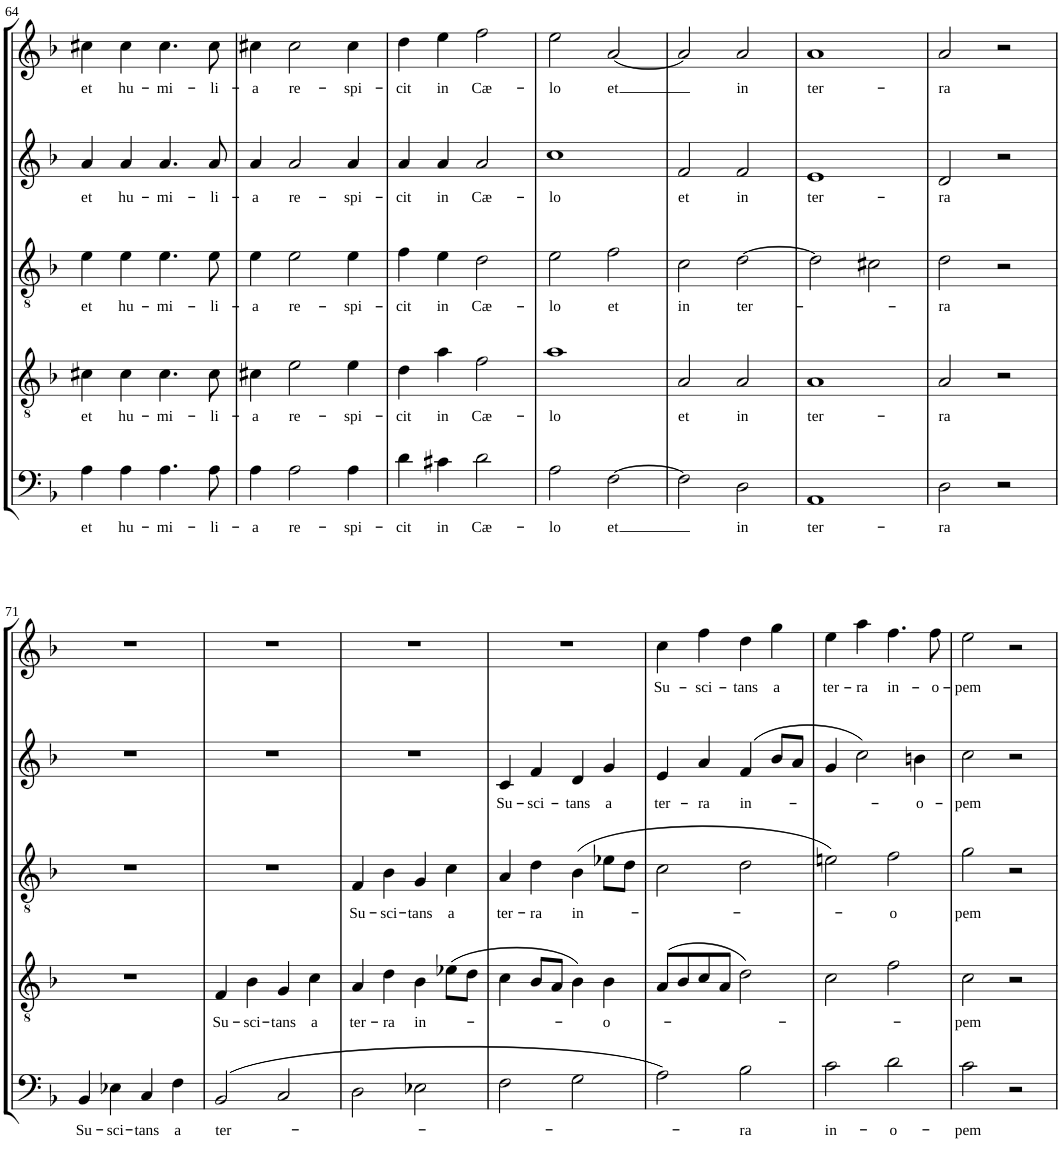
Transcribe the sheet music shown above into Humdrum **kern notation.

**kern	**text	**kern	**text	**kern	**text	**kern	**text	**kern	**text
*part5	*part5	*part4	*part4	*part3	*part3	*part2	*part2	*part1	*part1
*staff5	*staff5	*staff4	*staff4	*staff3	*staff3	*staff2	*staff2	*staff1	*staff1
*I"Basso	*	*I"Tenore	*	*I"Alto	*	*I"Alto	*	*I"Canto	*
!!LO:PB:g=z
*clefF4	*	*clefGv2	*	*clefGv2	*	*clefG2	*	*clefG2	*
*Trd7c12	*	*	*	*	*	*	*	*	*
*k[b-]	*	*k[b-]	*	*k[b-]	*	*k[b-]	*	*k[b-]	*
*F:	*	*F:	*	*F:	*	*F:	*	*F:	*
*M4/4	*	*M4/4	*	*M4/4	*	*M4/4	*	*M4/4	*
*met(c)	*	*met(c)	*	*met(c)	*	*met(c)	*	*met(c)	*
=64	=64	=64	=64	=64	=64	=64	=64	=64	=64
!	!LO:LY:b	!	!LO:LY:b	!	!LO:LY:b	!	!LO:LY:b	!	!LO:LY:b
4A\	et	4c#X\	et	4e\	et	4a/	et	4cc#X\	et
!	!LO:LY:b	!	!LO:LY:b	!	!LO:LY:b	!	!LO:LY:b	!	!LO:LY:b
4A\	hu-	4c#\	hu-	4e\	hu-	4a/	hu-	4cc#\	hu-
!	!LO:LY:b	!	!LO:LY:b	!	!LO:LY:b	!	!LO:LY:b	!	!LO:LY:b
4.A\	-mi-	4.c#\	-mi-	4.e\	-mi-	4.a/	-mi-	4.cc#\	-mi-
!	!LO:LY:b	!	!LO:LY:b	!	!LO:LY:b	!	!LO:LY:b	!	!LO:LY:b
8A\	-li-	8c#\	-li-	8e\	-li-	8a/	-li-	8cc#\	-li-
=65	=65	=65	=65	=65	=65	=65	=65	=65	=65
!	!LO:LY:b	!	!LO:LY:b	!	!LO:LY:b	!	!LO:LY:b	!	!LO:LY:b
4A\	-a	4c#X\	-a	4e\	-a	4a/	-a	4cc#X\	-a
!	!LO:LY:b	!	!LO:LY:b	!	!LO:LY:b	!	!LO:LY:b	!	!LO:LY:b
2A\	re-	2e\	re-	2e\	re-	2a/	re-	2cc#\	re-
!	!LO:LY:b	!	!LO:LY:b	!	!LO:LY:b	!	!LO:LY:b	!	!LO:LY:b
4A\	-spi-	4e\	-spi-	4e\	-spi-	4a/	-spi-	4cc#\	-spi-
=66	=66	=66	=66	=66	=66	=66	=66	=66	=66
!	!LO:LY:b	!	!LO:LY:b	!	!LO:LY:b	!	!LO:LY:b	!	!LO:LY:b
4d\	-cit	4d\	-cit	4f\	-cit	4a/	-cit	4dd\	-cit
!	!LO:LY:b	!	!LO:LY:b	!	!LO:LY:b	!	!LO:LY:b	!	!LO:LY:b
4c#X\	in	4a\	in	4e\	in	4a/	in	4ee\	in
!	!LO:LY:b	!	!LO:LY:b	!	!LO:LY:b	!	!LO:LY:b	!	!LO:LY:b
2d\	Cæ-	2f\	Cæ-	2d\	Cæ-	2a/	Cæ-	2ff\	Cæ-
=67	=67	=67	=67	=67	=67	=67	=67	=67	=67
!	!LO:LY:b	!	!LO:LY:b	!	!LO:LY:b	!	!LO:LY:b	!	!LO:LY:b
2A\	-lo	1a	-lo	2e\	-lo	1cc	-lo	2ee\	-lo
!	!LO:LY:b	!	!	!	!LO:LY:b	!	!	!	!LO:LY:b
[2F\	et	.	.	2f\	et	.	.	[2a/	et
=68	=68	=68	=68	=68	=68	=68	=68	=68	=68
!	!	!	!LO:LY:b	!	!LO:LY:b	!	!LO:LY:b	!	!
2F\]	.	2A/	et	2c\	in	2f/	et	2a/]	.
!	!LO:LY:b	!	!LO:LY:b	!	!LO:LY:b	!	!LO:LY:b	!	!LO:LY:b
2D\	in	2A/	in	[2d\	ter-	2f/	in	2a/	in
=69	=69	=69	=69	=69	=69	=69	=69	=69	=69
!	!LO:LY:b	!	!LO:LY:b	!	!	!	!LO:LY:b	!	!LO:LY:b
1AA	ter-	1A	ter-	2d\]	.	1e	ter-	1a	ter-
.	.	.	.	2c#X\	.	.	.	.	.
=70	=70	=70	=70	=70	=70	=70	=70	=70	=70
!	!LO:LY:b	!	!LO:LY:b	!	!LO:LY:b	!	!LO:LY:b	!	!LO:LY:b
2D\	-ra	2A/	-ra	2d\	-ra	2d/	-ra	2a/	-ra
2r	.	2r	.	2r	.	2r	.	2r	.
!!LO:LB:g=z
=71	=71	=71	=71	=71	=71	=71	=71	=71	=71
!	!LO:LY:b	!	!	!	!	!	!	!	!
4BB-/	Su-	1r	.	1r	.	1r	.	1r	.
!	!LO:LY:b	!	!	!	!	!	!	!	!
4E-X\	-sci-	.	.	.	.	.	.	.	.
!	!LO:LY:b	!	!	!	!	!	!	!	!
4C/	-tans	.	.	.	.	.	.	.	.
!	!LO:LY:b	!	!	!	!	!	!	!	!
4F\	a	.	.	.	.	.	.	.	.
=72	=72	=72	=72	=72	=72	=72	=72	=72	=72
!	!LO:LY:b	!	!LO:LY:b	!	!	!	!	!	!
(2BB-/	ter-	4F/	Su-	1r	.	1r	.	1r	.
!	!	!	!LO:LY:b	!	!	!	!	!	!
.	.	4B-\	-sci-	.	.	.	.	.	.
!	!	!	!LO:LY:b	!	!	!	!	!	!
2C/	.	4G/	-tans	.	.	.	.	.	.
!	!	!	!LO:LY:b	!	!	!	!	!	!
.	.	4c\	a	.	.	.	.	.	.
=73	=73	=73	=73	=73	=73	=73	=73	=73	=73
!	!	!	!LO:LY:b	!	!LO:LY:b	!	!	!	!
2D\	.	4A/	ter-	4F/	Su-	1r	.	1r	.
!	!	!	!LO:LY:b	!	!LO:LY:b	!	!	!	!
.	.	4d\	-ra	4B-\	-sci-	.	.	.	.
!	!	!	!LO:LY:b	!	!LO:LY:b	!	!	!	!
2E-X\	.	4B-\	in-	4G/	-tans	.	.	.	.
!	!	!	!	!	!LO:LY:b	!	!	!	!
.	.	(8e-X\L	.	4c\	a	.	.	.	.
.	.	8d\J	.	.	.	.	.	.	.
=74	=74	=74	=74	=74	=74	=74	=74	=74	=74
!	!	!	!	!	!LO:LY:b	!	!LO:LY:b	!	!
2F\	.	4c\	.	4A/	ter-	4c/	Su-	1r	.
!	!	!	!	!	!LO:LY:b	!	!LO:LY:b	!	!
.	.	8B-/L	.	4d\	-ra	4f/	-sci-	.	.
.	.	8A/J	.	.	.	.	.	.	.
!	!	!	!	!	!LO:LY:b	!	!LO:LY:b	!	!
2G\	.	4B-\)	.	(4B-\	in-	4d/	-tans	.	.
!	!	!	!LO:LY:b	!	!	!	!LO:LY:b	!	!
.	.	4B-\	-o-	8e-X\L	.	4g/	a	.	.
.	.	.	.	8d\J	.	.	.	.	.
=75	=75	=75	=75	=75	=75	=75	=75	=75	=75
!	!	!	!	!	!	!	!LO:LY:b	!	!LO:LY:b
2A\)	.	(8A/L	.	2c\	.	4e/	ter-	4cc\	Su-
.	.	8B-/	.	.	.	.	.	.	.
!	!	!	!	!	!	!	!LO:LY:b	!	!LO:LY:b
.	.	8c/	.	.	.	4a/	-ra	4ff\	-sci-
.	.	8A/J	.	.	.	.	.	.	.
!	!LO:LY:b	!	!	!	!	!	!LO:LY:b	!	!LO:LY:b
2B-\	-ra	2d\)	.	2d\	.	(4f/	in-	4dd\	-tans
!	!	!	!	!	!	!	!	!	!LO:LY:b
.	.	.	.	.	.	8b-/L	.	4gg\	a
.	.	.	.	.	.	8a/J	.	.	.
=76	=76	=76	=76	=76	=76	=76	=76	=76	=76
!	!LO:LY:b	!	!	!	!	!	!	!	!LO:LY:b
2c\	in-	2c\	.	2en\)	.	4g/	.	4ee\	ter-
!	!	!	!	!	!	!	!	!	!LO:LY:b
.	.	.	.	.	.	2cc\)	.	4aa\	-ra
!	!LO:LY:b	!	!	!	!LO:LY:b	!	!	!	!LO:LY:b
2d\	-o-	2f\	.	2f\	-o	.	.	4.ff\	in-
!	!	!	!	!	!	!	!LO:LY:b	!	!
.	.	.	.	.	.	4bn\	-o-	.	.
!	!	!	!	!	!	!	!	!	!LO:LY:b
.	.	.	.	.	.	.	.	8ff\	-o-
=77	=77	=77	=77	=77	=77	=77	=77	=77	=77
!	!LO:LY:b	!	!LO:LY:b	!	!LO:LY:b	!	!LO:LY:b	!	!LO:LY:b
2c\	-pem	2c\	-pem	2g\	pem	2cc\	-pem	2ee\	-pem
2r	.	2r	.	2r	.	2r	.	2r	.
=	=	=	=	=	=	=	=	=	=
*-	*-	*-	*-	*-	*-	*-	*-	*-	*-
